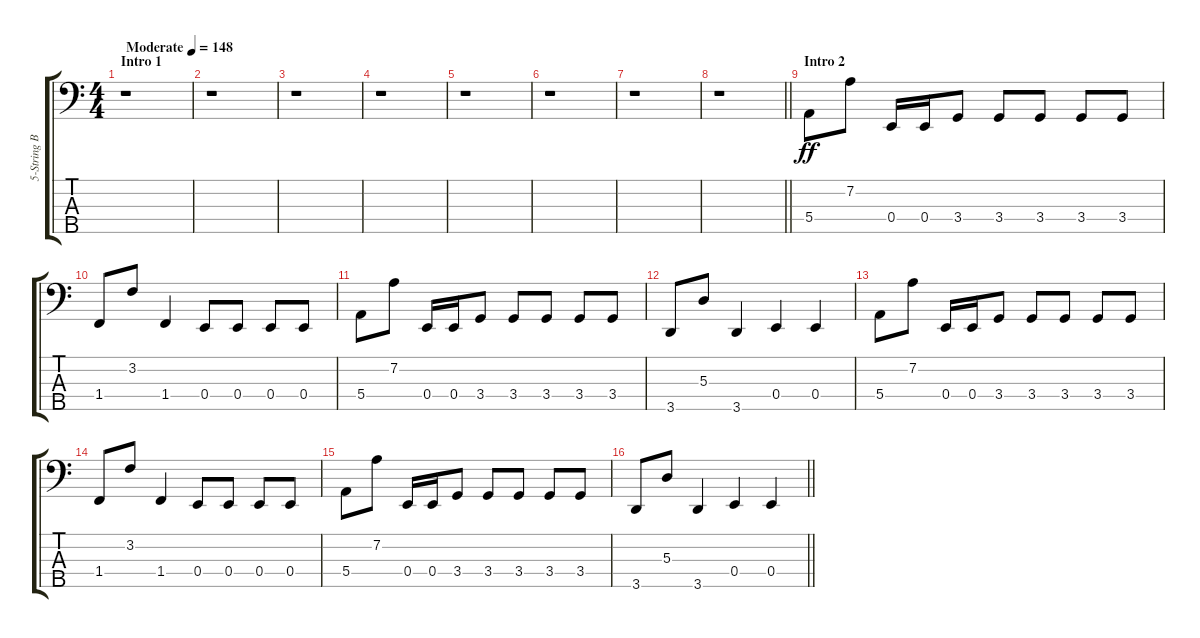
\track ("5-String Bass" "5-String B") {instrument electricbasspick}
\staff {score tabs}
\tuning (G2 D2 A1 E1 B0) {hide}
\ts (4 4)
\section ("" "Intro 1")
\tempo (148 "Moderate")
\clef f4
\ks c
r.1{dy ff instrument electricbasspick} |
r.1 |
r.1 |
r.1 |
r.1 |
r.1 |
r.1 |
\barLineRight lightlight
r.1 |
\section ("" "Intro 2")
5.4.8 7.2.8 0.4.16 0.4.16 3.4.8 3.4.8 3.4.8 3.4.8 3.4.8 |
1.4.8 3.2.8 1.4.4 0.4.8 0.4.8 0.4.8 0.4.8 |
5.4.8 7.2.8 0.4.16 0.4.16 3.4.8 3.4.8 3.4.8 3.4.8 3.4.8 |
3.5.8 5.3.8 3.5.4 0.4.4 0.4.4 |
5.4.8 7.2.8 0.4.16 0.4.16 3.4.8 3.4.8 3.4.8 3.4.8 3.4.8 |
1.4.8 3.2.8 1.4.4 0.4.8 0.4.8 0.4.8 0.4.8 |
5.4.8 7.2.8 0.4.16 0.4.16 3.4.8 3.4.8 3.4.8 3.4.8 3.4.8 |
\barLineRight lightlight
3.5.8 5.3.8 3.5.4 0.4.4 0.4.4
